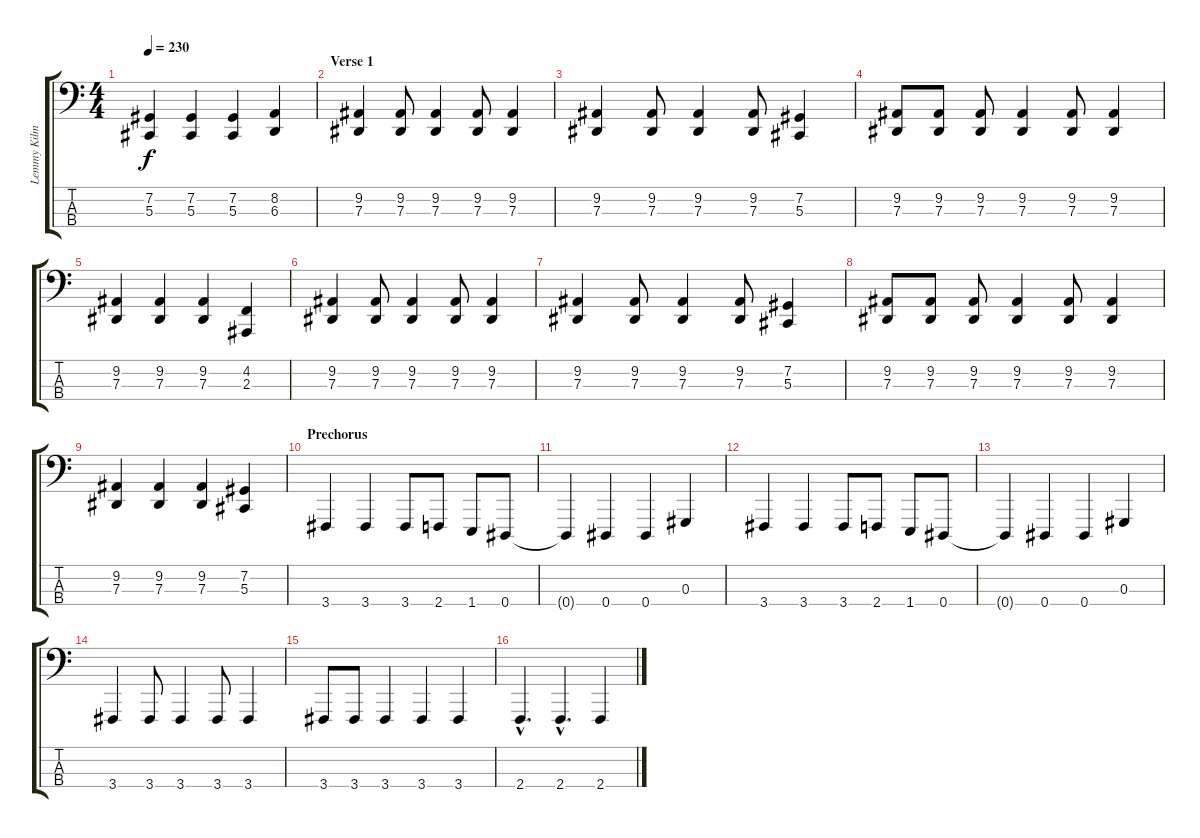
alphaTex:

\track ("Lemmy Kilmister" "Lemmy Kilm") {instrument baritonesax}
\staff {score tabs}
\tuning (Gb2 Db2 Ab1 Eb1) {hide}
\ts (4 4)
\tempo 230
\clef f4
\ks c
(7.2 5.3).4{dy f} (7.2 5.3).4 (7.2 5.3).4 (8.2 6.3).4 |
\section ("" "Verse 1")
(9.2 7.3).4 (9.2 7.3).8 (9.2 7.3).4 (9.2 7.3).8 (9.2 7.3).4 |
(9.2 7.3).4 (9.2 7.3).8 (9.2 7.3).4 (9.2 7.3).8 (7.2 5.3).4 |
(9.2 7.3).8 (9.2 7.3).8 (9.2 7.3).8 (9.2 7.3).4 (9.2 7.3).8 (9.2 7.3).4 |
(9.2 7.3).4 (9.2 7.3).4 (9.2 7.3).4 (4.2 2.3).4 |
(9.2 7.3).4 (9.2 7.3).8 (9.2 7.3).4 (9.2 7.3).8 (9.2 7.3).4 |
(9.2 7.3).4 (9.2 7.3).8 (9.2 7.3).4 (9.2 7.3).8 (7.2 5.3).4 |
(9.2 7.3).8 (9.2 7.3).8 (9.2 7.3).8 (9.2 7.3).4 (9.2 7.3).8 (9.2 7.3).4 |
(9.2 7.3).4 (9.2 7.3).4 (9.2 7.3).4 (7.2 5.3).4 |
\section ("" "Prechorus")
3.4.4 3.4.4 3.4.8 2.4.8 1.4.8 0.4.8 |
0.4{t}.4 0.4.4 0.4.4 0.3.4 |
3.4.4 3.4.4 3.4.8 2.4.8 1.4.8 0.4.8 |
0.4{t}.4 0.4.4 0.4.4 0.3.4 |
3.4.4 3.4.8 3.4.4 3.4.8 3.4.4 |
3.4.8 3.4.8 3.4.4 3.4.4 3.4.4 |
2.4{hac}.4{d} 2.4{hac}.4{d} 2.4.4
